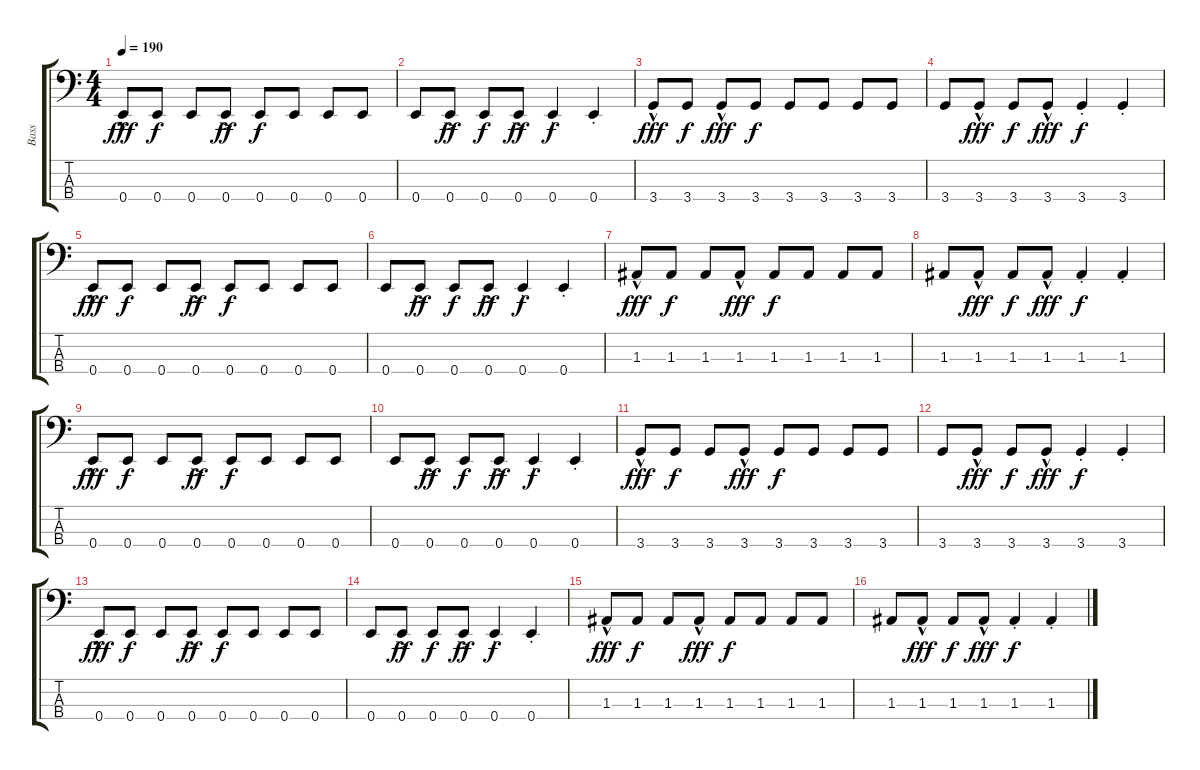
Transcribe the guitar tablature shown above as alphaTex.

\track ("Bass" "Bass") {instrument electricbasspick}
\staff {score tabs}
\tuning (G2 D2 A1 E1) {hide}
\ts (4 4)
\tempo 190
\clef f4
\ks c
0.4{hac}.8{dy fff} 0.4.8{dy f} 0.4.8 0.4{ac}.8{dy ff} 0.4.8{dy f} 0.4.8 0.4.8 0.4.8 |
0.4.8 0.4{ac}.8{dy ff} 0.4.8{dy f} 0.4{ac}.8{dy ff} 0.4{st}.4{dy f} 0.4{st}.4 |
3.4{hac}.8{dy fff} 3.4.8{dy f} 3.4{hac}.8{dy fff} 3.4.8{dy f} 3.4.8 3.4.8 3.4.8 3.4.8 |
3.4.8 3.4{hac}.8{dy fff} 3.4.8{dy f} 3.4{hac}.8{dy fff} 3.4{st}.4{dy f} 3.4{st}.4 |
0.4{hac}.8{dy fff} 0.4.8{dy f} 0.4.8 0.4{ac}.8{dy ff} 0.4.8{dy f} 0.4.8 0.4.8 0.4.8 |
0.4.8 0.4{ac}.8{dy ff} 0.4.8{dy f} 0.4{ac}.8{dy ff} 0.4{st}.4{dy f} 0.4{st}.4 |
1.3{hac}.8{dy fff} 1.3.8{dy f} 1.3.8 1.3{hac}.8{dy fff} 1.3.8{dy f} 1.3.8 1.3.8 1.3.8 |
1.3.8 1.3{hac}.8{dy fff} 1.3.8{dy f} 1.3{hac}.8{dy fff} 1.3{st}.4{dy f} 1.3{st}.4 |
0.4{hac}.8{dy fff} 0.4.8{dy f} 0.4.8 0.4{ac}.8{dy ff} 0.4.8{dy f} 0.4.8 0.4.8 0.4.8 |
0.4.8 0.4{ac}.8{dy ff} 0.4.8{dy f} 0.4{ac}.8{dy ff} 0.4{st}.4{dy f} 0.4{st}.4 |
3.4{hac}.8{dy fff} 3.4.8{dy f} 3.4.8 3.4{hac}.8{dy fff} 3.4.8{dy f} 3.4.8 3.4.8 3.4.8 |
3.4.8 3.4{hac}.8{dy fff} 3.4.8{dy f} 3.4{hac}.8{dy fff} 3.4{st}.4{dy f} 3.4{st}.4 |
0.4{hac}.8{dy fff} 0.4.8{dy f} 0.4.8 0.4{ac}.8{dy ff} 0.4.8{dy f} 0.4.8 0.4.8 0.4.8 |
0.4.8 0.4{ac}.8{dy ff} 0.4.8{dy f} 0.4{ac}.8{dy ff} 0.4{st}.4{dy f} 0.4{st}.4 |
1.3{hac}.8{dy fff} 1.3.8{dy f} 1.3.8 1.3{hac}.8{dy fff} 1.3.8{dy f} 1.3.8 1.3.8 1.3.8 |
1.3.8 1.3{hac}.8{dy fff} 1.3.8{dy f} 1.3{hac}.8{dy fff} 1.3{st}.4{dy f} 1.3{st}.4
